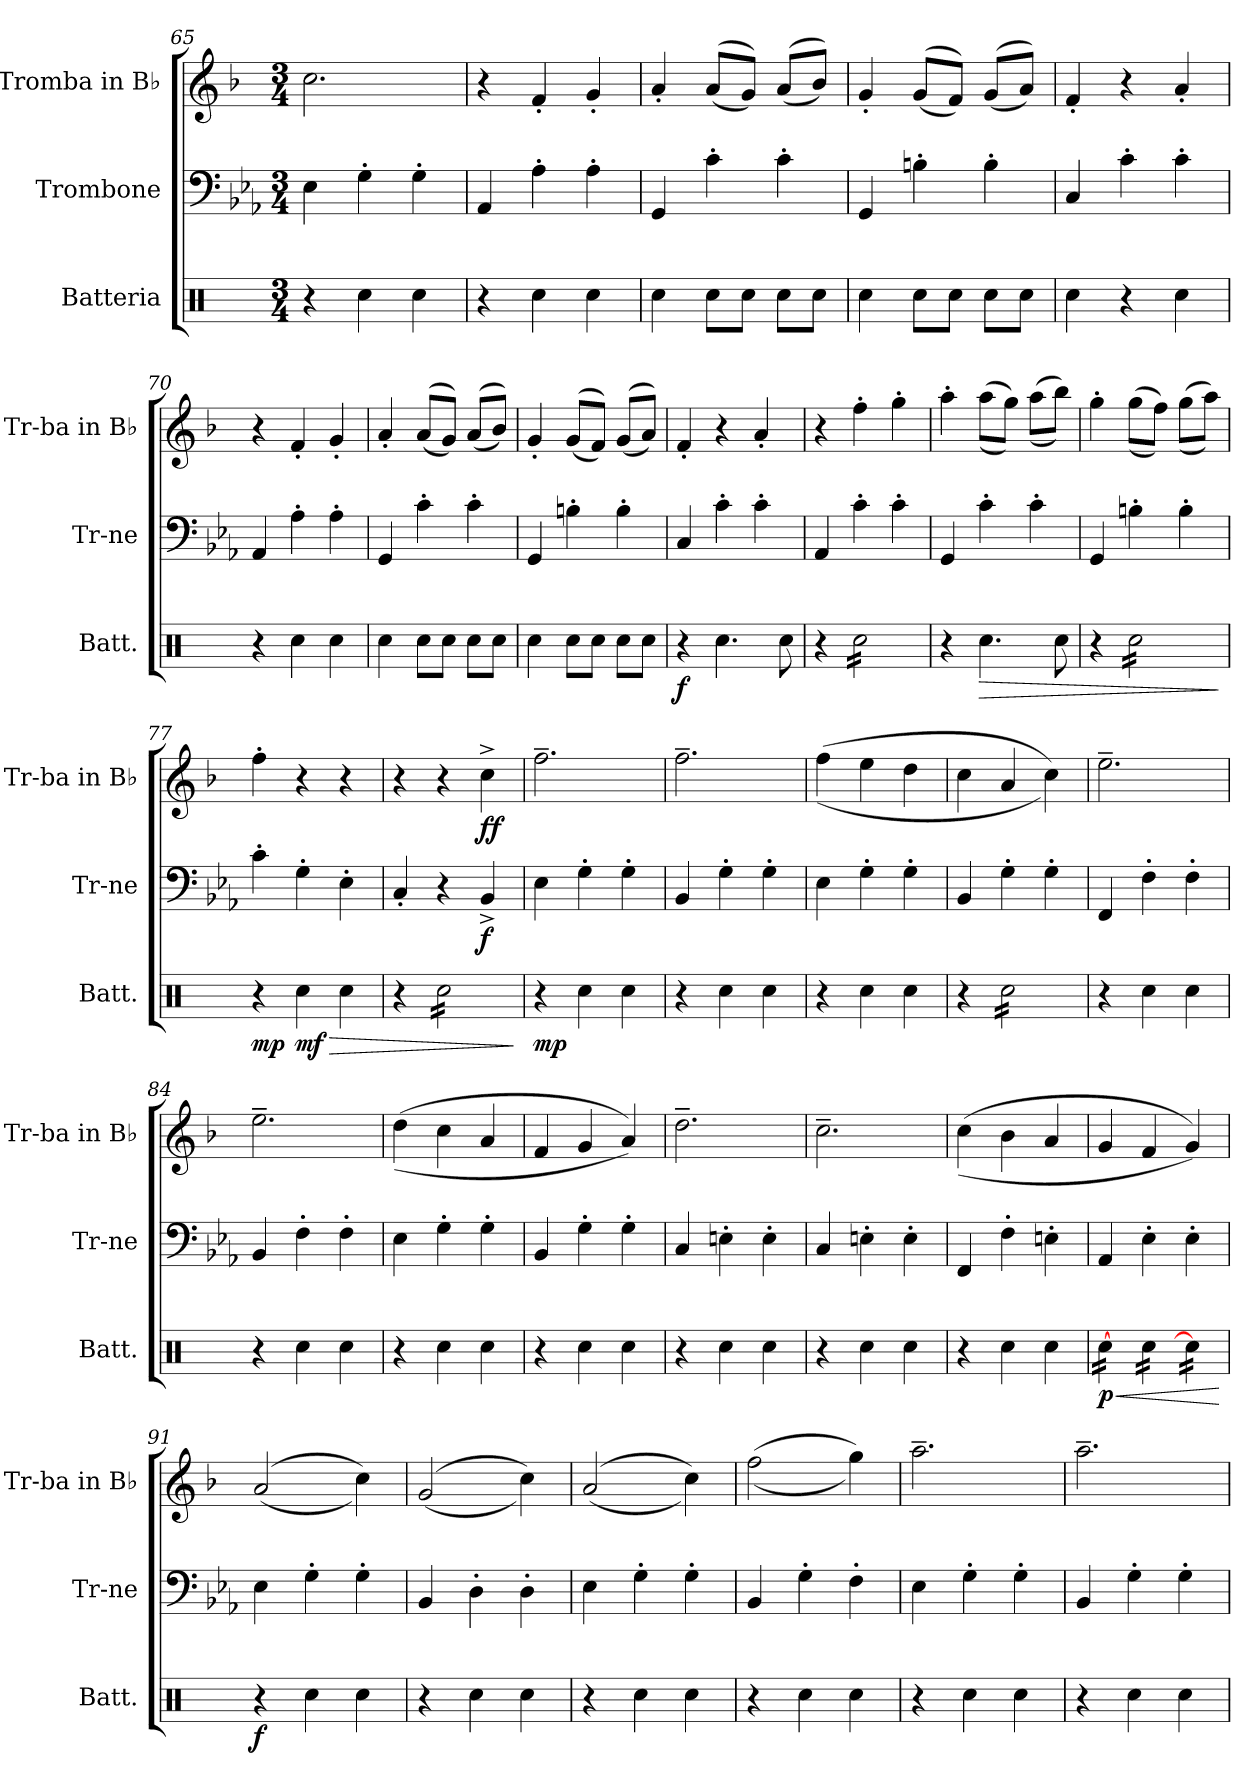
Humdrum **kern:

**kern	**dynam	**kern	**dynam	**kern	**dynam
*part3	*part3	*part2	*part2	*part1	*part1
*staff3	*staff3	*staff2	*staff2	*staff1	*staff1
*I"Batteria	*	*I"Trombone	*	*I"Tromba in B♭	*
*I'Batt.	*	*I'Tr-ne	*	*I'Tr-ba in B♭	*
*clefX	*	*clefF4	*	*clefG2	*
*	*	*	*	*ITrd1c2	*
*k[]	*	*k[b-e-a-]	*	*k[b-e-a-]	*
*M3/4	*	*M3/4	*	*M3/4	*
=65	=65	=65	=65	=65	=65
4r	.	4E-\	.	2.b-\	.
4Rcc\	.	4G'\	.	.	.
4Rcc\	.	4G'\	.	.	.
=66	=66	=66	=66	=66	=66
4r	.	4AA-/	.	4r	.
4Rcc\	.	4A-'\	.	4e-'/	.
4Rcc\	.	4A-'\	.	4f'/	.
=67	=67	=67	=67	=67	=67
4Rcc\	.	4GG/	.	4g'/	.
8Rcc\L	.	4c'\	.	(<(<8g/L	.
8Rcc\J	.	.	.	8f/J))	.
8Rcc\L	.	4c'\	.	(<(<8g/L	.
8Rcc\J	.	.	.	8a-/J))	.
!!LO:PB:g=z
=68	=68	=68	=68	=68	=68
4Rcc\	.	4GG/	.	4f'/	.
8Rcc\L	.	4Bn'\	.	(<(<8f/L	.
8Rcc\J	.	.	.	8e-/J))	.
8Rcc\L	.	4B'\	.	(<(<8f/L	.
8Rcc\J	.	.	.	8g/J))	.
=69	=69	=69	=69	=69	=69
4Rcc\	.	4C/	.	4e-'/	.
4r	.	4c'\	.	4r	.
4Rcc\	.	4c'\	.	4g'/	.
=70	=70	=70	=70	=70	=70
4r	.	4AA-/	.	4r	.
4Rcc\	.	4A-'\	.	4e-'/	.
4Rcc\	.	4A-'\	.	4f'/	.
=71	=71	=71	=71	=71	=71
4Rcc\	.	4GG/	.	4g'/	.
8Rcc\L	.	4c'\	.	(<(<8g/L	.
8Rcc\J	.	.	.	8f/J))	.
8Rcc\L	.	4c'\	.	(<(<8g/L	.
8Rcc\J	.	.	.	8a-/J))	.
=72	=72	=72	=72	=72	=72
4Rcc\	.	4GG/	.	4f'/	.
8Rcc\L	.	4Bn'\	.	(<(<8f/L	.
8Rcc\J	.	.	.	8e-/J))	.
8Rcc\L	.	4B'\	.	(<(<8f/L	.
8Rcc\J	.	.	.	8g/J))	.
=73	=73	=73	=73	=73	=73
!	!LO:DY:b	!	!	!	!
4r	f	4C/	.	4e-'/	.
4.Rcc\	.	4c'\	.	4r	.
.	.	4c'\	.	4g'/	.
8Rcc\	.	.	.	.	.
=74	=74	=74	=74	=74	=74
4r	.	4AA-/	.	4r	.
*tremolo	*	*	*	*	*
16Rcc\LL	.	4c'\	.	4ee-'\	.
16Rcc\	.	.	.	.	.
16Rcc\	.	.	.	.	.
16Rcc\	.	.	.	.	.
16Rcc\	.	4c'\	.	4ff'\	.
16Rcc\	.	.	.	.	.
16Rcc\	.	.	.	.	.
16Rcc\JJ	.	.	.	.	.
*Xtremolo	*	*	*	*	*
=75	=75	=75	=75	=75	=75
4r	.	4GG/	.	4gg'\	.
!	!LO:HP:b	!	!	!	!
4.Rcc\	>	4c'\	.	(>(>8gg\L	.
.	.	.	.	8ff\J))	.
.	.	4c'\	.	(>(>8gg\L	.
8Rcc\	.	.	.	8aa-\J))	.
!!LO:LB:g=z
=76	=76	=76	=76	=76	=76
4r	.	4GG/	.	4ff'\	.
*tremolo	*	*	*	*	*
16Rcc\LL	.	4Bn'\	.	(>(>8ff\L	.
16Rcc\	.	.	.	.	.
16Rcc\	.	.	.	8ee-\J))	.
16Rcc\	.	.	.	.	.
16Rcc\	.	4B'\	.	(>(>8ff\L	.
16Rcc\	.	.	.	.	.
16Rcc\	.	.	.	8gg\J))	.
16Rcc\JJ	.	.	.	.	.
*Xtremolo	*	*	*	*	*
.	]	.	.	.	.
=77	=77	=77	=77	=77	=77
!	!LO:DY:b	!	!	!	!
4r	mp	4c'\	.	4ee-'\	.
!	!LO:HP:b	!	!	!	!
!	!LO:DY:n=1:b	!	!	!	!
4Rcc\	> mf	4G'\	.	4r	.
4Rcc\	.	4E-'\	.	4r	.
=78	=78	=78	=78	=78	=78
4r	.	4C'/	.	4r	.
*tremolo	*	*	*	*	*
16Rcc\LL	.	4r	.	4r	.
16Rcc\	.	.	.	.	.
16Rcc\	.	.	.	.	.
16Rcc\	.	.	.	.	.
!	!	!	!LO:DY:b	!	!LO:DY:b
!	!	!	!	!	!LO:DY:n=1:b
16Rcc\	.	4BB-^/	f	4b-^\	f f
16Rcc\	.	.	.	.	.
16Rcc\	.	.	.	.	.
16Rcc\JJ	.	.	.	.	.
*Xtremolo	*	*	*	*	*
.	]	.	.	.	.
=79	=79	=79	=79	=79	=79
!	!LO:DY:b	!	!	!	!
4r	mp	4E-\	.	2.ee-~\	.
4Rcc\	.	4G'\	.	.	.
4Rcc\	.	4G'\	.	.	.
=80	=80	=80	=80	=80	=80
4r	.	4BB-/	.	2.ee-~\	.
4Rcc\	.	4G'\	.	.	.
4Rcc\	.	4G'\	.	.	.
=81	=81	=81	=81	=81	=81
4r	.	4E-\	.	(>(>4ee-\	.
4Rcc\	.	4G'\	.	4dd\	.
4Rcc\	.	4G'\	.	4cc\	.
=82	=82	=82	=82	=82	=82
4r	.	4BB-/	.	4b-\	.
*tremolo	*	*	*	*	*
16Rcc\LL	.	4G'\	.	4g/	.
16Rcc\	.	.	.	.	.
16Rcc\	.	.	.	.	.
16Rcc\	.	.	.	.	.
16Rcc\	.	4G'\	.	4b-\))	.
16Rcc\	.	.	.	.	.
16Rcc\	.	.	.	.	.
16Rcc\JJ	.	.	.	.	.
*Xtremolo	*	*	*	*	*
=83	=83	=83	=83	=83	=83
4r	.	4FF/	.	2.dd~\	.
4Rcc\	.	4F'\	.	.	.
4Rcc\	.	4F'\	.	.	.
=84	=84	=84	=84	=84	=84
4r	.	4BB-/	.	2.dd~\	.
4Rcc\	.	4F'\	.	.	.
4Rcc\	.	4F'\	.	.	.
=85	=85	=85	=85	=85	=85
4r	.	4E-\	.	(>(>4cc\	.
4Rcc\	.	4G'\	.	4b-\	.
4Rcc\	.	4G'\	.	4g/	.
!!LO:LB:g=z
=86	=86	=86	=86	=86	=86
4r	.	4BB-/	.	4e-/	.
4Rcc\	.	4G'\	.	4f/	.
4Rcc\	.	4G'\	.	4g/))	.
=87	=87	=87	=87	=87	=87
4r	.	4C/	.	2.cc~\	.
4Rcc\	.	4En'\	.	.	.
4Rcc\	.	4E'\	.	.	.
=88	=88	=88	=88	=88	=88
4r	.	4C/	.	2.b-~\	.
4Rcc\	.	4En'\	.	.	.
4Rcc\	.	4E'\	.	.	.
=89	=89	=89	=89	=89	=89
4r	.	4FF/	.	(>(>4b-\	.
4Rcc\	.	4F'\	.	4a-\	.
4Rcc\	.	4En'\	.	4g/	.
=90	=90	=90	=90	=90	=90
!	!LO:HP:b	!	!	!	!
!	!LO:DY:n=1:b	!	!	!	!
*tremolo	*	*	*	*	*
[16Rcc\LL	< p	4AA-/	.	4f/	.
16Rcc\	.	.	.	.	.
16Rcc\	.	.	.	.	.
16Rcc\JJ	.	.	.	.	.
16Rcc\LL	.	4E-'\	.	4e-/	.
16Rcc\	.	.	.	.	.
16Rcc\	.	.	.	.	.
16Rcc\JJ	.	.	.	.	.
16Rcc\]LL	.	4E-'\	.	4f/))	.
16Rcc\	.	.	.	.	.
16Rcc\	.	.	.	.	.
16Rcc\JJ	.	.	.	.	.
*Xtremolo	*	*	*	*	*
.	[	.	.	.	.
=91	=91	=91	=91	=91	=91
!	!LO:DY:b	!	!	!	!
4r	f	4E-\	.	(>(>2g/	.
4Rcc\	.	4G'\	.	.	.
4Rcc\	.	4G'\	.	4b-\))	.
=92	=92	=92	=92	=92	=92
4r	.	4BB-/	.	(>(>2f/	.
4Rcc\	.	4D'\	.	.	.
4Rcc\	.	4D'\	.	4b-\))	.
=93	=93	=93	=93	=93	=93
4r	.	4E-\	.	(>(>2g/	.
4Rcc\	.	4G'\	.	.	.
4Rcc\	.	4G'\	.	4b-\))	.
=94	=94	=94	=94	=94	=94
4r	.	4BB-/	.	(>(>2ee-\	.
4Rcc\	.	4G'\	.	.	.
4Rcc\	.	4F'\	.	4ff\))	.
=95	=95	=95	=95	=95	=95
4r	.	4E-\	.	2.gg~\	.
4Rcc\	.	4G'\	.	.	.
4Rcc\	.	4G'\	.	.	.
!!LO:LB:g=z
=96	=96	=96	=96	=96	=96
4r	.	4BB-/	.	2.gg~\	.
4Rcc\	.	4G'\	.	.	.
4Rcc\	.	4G'\	.	.	.
=	=	=	=	=	=
*-	*-	*-	*-	*-	*-
